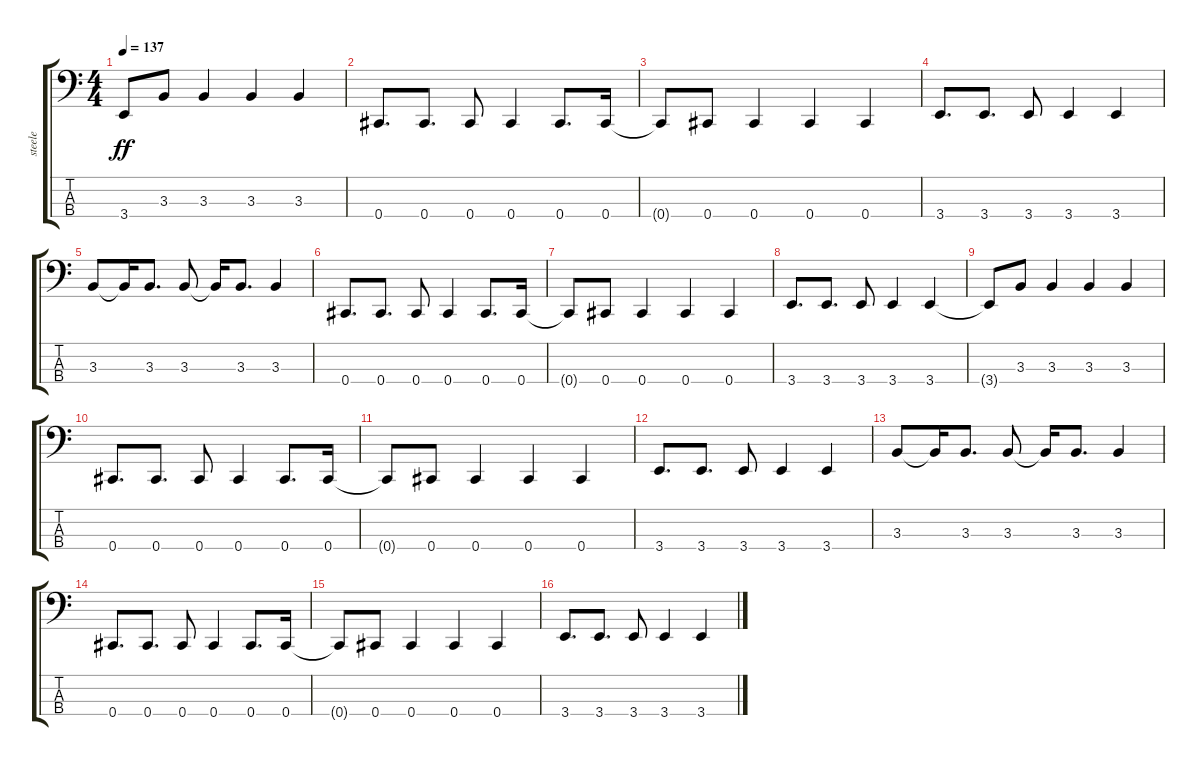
\track ("steele" "steele") {instrument electricbasspick}
\staff {score tabs}
\tuning (Gb2 Db2 Ab1 Db1) {hide}
\ts (4 4)
\tempo 137
\clef f4
\ks c
3.4{t}.8{dy ff} 3.3.8 3.3.4 3.3.4 3.3.4 |
0.4.8{d} 0.4.8{d} 0.4.8 0.4.4 0.4.8{d} 0.4.16 |
0.4{t}.8 0.4.8 0.4.4 0.4.4 0.4.4 |
3.4.8{d} 3.4.8{d} 3.4.8 3.4.4 3.4.4 |
3.3.8 3.3{t}.16 3.3.8{d} 3.3.8 3.3{t}.16 3.3.8{d} 3.3.4 |
0.4.8{d} 0.4.8{d} 0.4.8 0.4.4 0.4.8{d} 0.4.16 |
0.4{t}.8 0.4.8 0.4.4 0.4.4 0.4.4 |
3.4.8{d} 3.4.8{d} 3.4.8 3.4.4 3.4.4 |
3.4{t}.8 3.3.8 3.3.4 3.3.4 3.3.4 |
0.4.8{d} 0.4.8{d} 0.4.8 0.4.4 0.4.8{d} 0.4.16 |
0.4{t}.8 0.4.8 0.4.4 0.4.4 0.4.4 |
3.4.8{d} 3.4.8{d} 3.4.8 3.4.4 3.4.4 |
3.3.8 3.3{t}.16 3.3.8{d} 3.3.8 3.3{t}.16 3.3.8{d} 3.3.4 |
0.4.8{d} 0.4.8{d} 0.4.8 0.4.4 0.4.8{d} 0.4.16 |
0.4{t}.8 0.4.8 0.4.4 0.4.4 0.4.4 |
3.4.8{d} 3.4.8{d} 3.4.8 3.4.4 3.4.4
